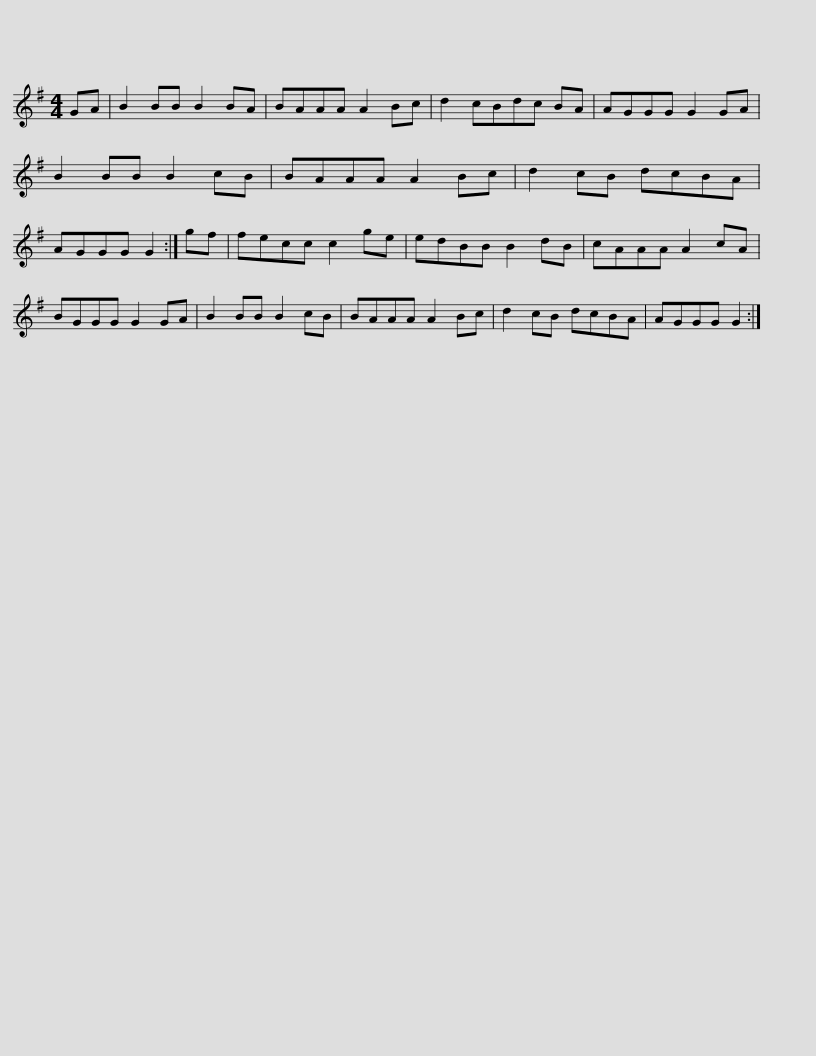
X:1
L:1/8
M:4/4
I:linebreak $
K:G
V:1 treble
V:1
 GA | B2 BB B2 BA | BAAA A2 Bc | d2 cBdc BA | AGGG G2 GA | %5
 B2 BB B2 cB | BAAA A2 Bc |$ d2 cB dcBA | AGGG G2 :| gf | %10
 fecc c2 ge | edBB B2 dB | cAAA A2 cA | BGGG G2 GA |$ B2 BB B2 cB | %15
 BAAA A2 Bc | d2 cB dcBA | AGGG G2 :| %18
